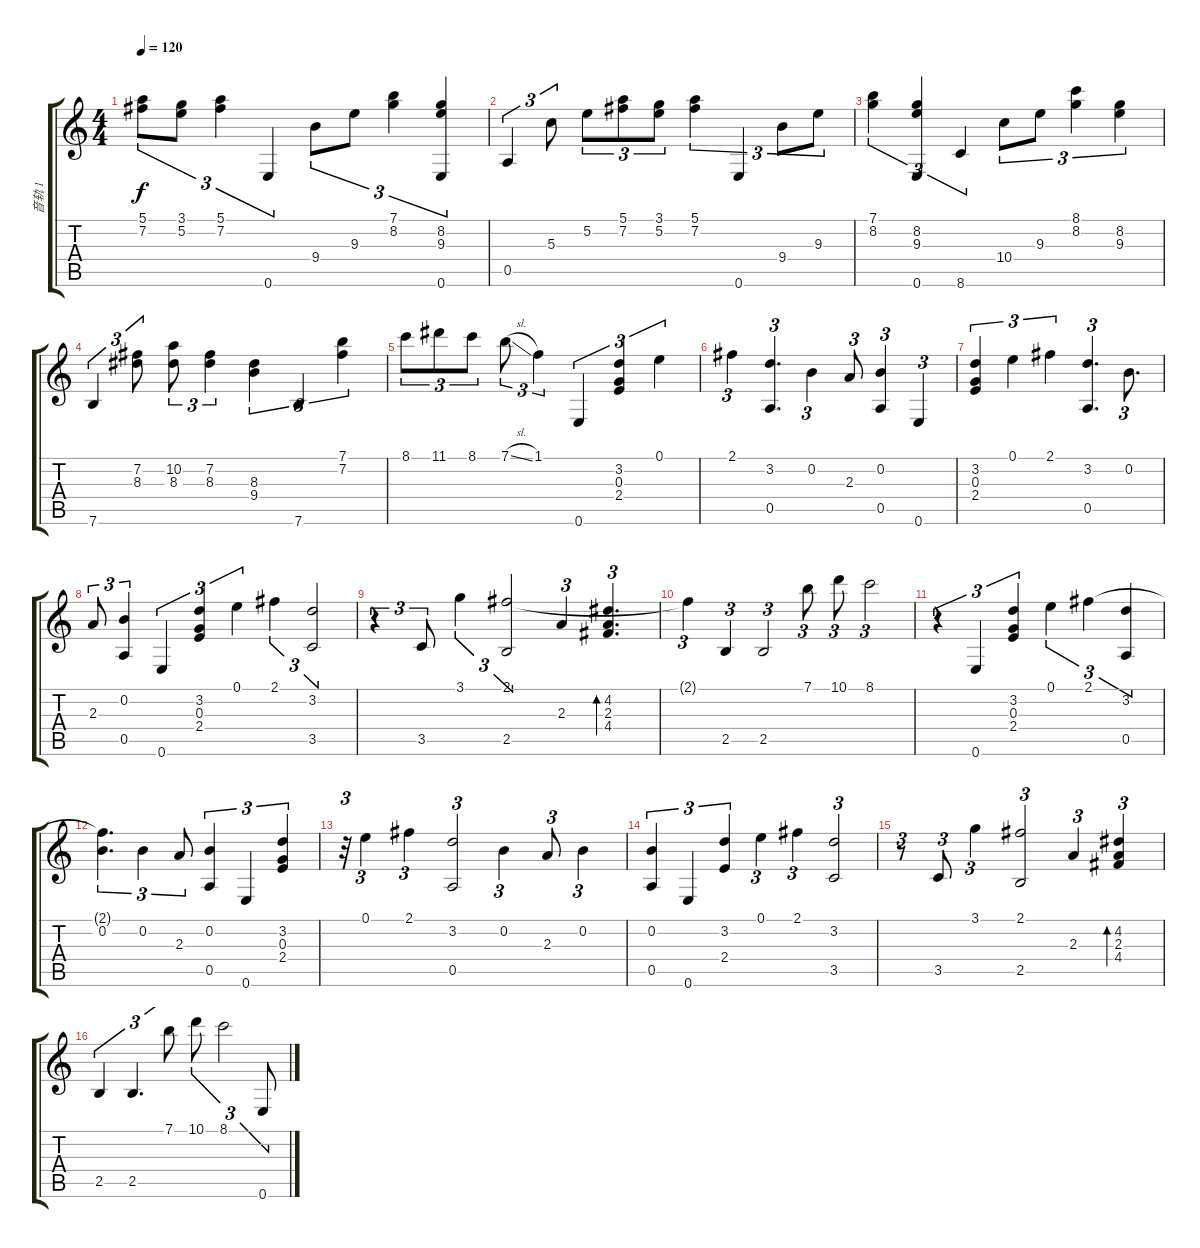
\track ("音轨 1" "音轨 1") {instrument acousticguitarsteel}
\staff {score tabs}
\tuning (E4 B3 G3 D3 A2 E2) {hide}
\ts (4 4)
\tempo 120
\clef g2
\ks c
(5.1 7.2).8{tu (3 2) dy f} (3.1 5.2).8{tu (3 2)} (5.1 7.2).4{tu (3 2)} 0.6.4{tu (3 2)} 9.4.8{tu (3 2)} 9.3.8{tu (3 2)} (7.1 8.2).4{tu (3 2)} (8.2 9.3 0.6).4{tu (3 2)} |
0.5.4{tu (3 2)} 5.3.8{tu (3 2)} 5.2.8{tu (3 2)} (5.1 7.2).8{tu (3 2)} (3.1 5.2).8{tu (3 2)} (5.1 7.2).4{tu (3 2)} 0.6.4{tu (3 2)} 9.4.8{tu (3 2)} 9.3.8{tu (3 2)} |
(7.1 8.2).4{tu (3 2)} (8.2 9.3 0.6).4{tu (3 2)} 8.6.4{tu (3 2)} 10.4.8{tu (3 2)} 9.3.8{tu (3 2)} (8.1 8.2).4{tu (3 2)} (8.2 9.3).4{tu (3 2)} |
7.6.4{tu (3 2)} (7.2 8.3).8{tu (3 2)} (10.2 8.3).8{tu (3 2)} (7.2 8.3).4{tu (3 2)} (8.3 9.4).4{tu (3 2)} 7.6.4{tu (3 2)} (7.1 7.2).4{tu (3 2)} |
8.1.8{tu (3 2)} 11.1.8{tu (3 2)} 8.1.8{tu (3 2)} 7.1{sl}.8{tu (3 2)} 1.1.4{tu (3 2)} 0.6.4{tu (3 2)} (3.2 0.3 2.4).4{tu (3 2)} 0.1.4{tu (3 2)} |
2.1.4{tu (3 2)} (3.2 0.5).4{d tu (3 2)} 0.2.4{tu (3 2)} 2.3.8{tu (3 2)} (0.2 0.5).4{tu (3 2)} 0.6.4{tu (3 2)} |
(3.2 0.3 2.4).4{tu (3 2)} 0.1.4{tu (3 2)} 2.1.4{tu (3 2)} (3.2 0.5).4{d tu (3 2)} 0.2.8{d tu (3 2)} |
2.3.8{tu (3 2)} (0.2 0.5).4{tu (3 2)} 0.6.4{tu (3 2)} (3.2 0.3 2.4).4{tu (3 2)} 0.1.4{tu (3 2)} 2.1.4{tu (3 2)} (3.2 3.5).2{tu (3 2)} |
r.4{tu (3 2)} 3.5.8{tu (3 2)} 3.1.4{tu (3 2)} (2.1 2.5).2{tu (3 2)} 2.3.4{tu (3 2)} (4.2 2.3 4.4).4{d tu (3 2) bd 480} |
2.1{t}.4{tu (3 2)} 2.5.4{tu (3 2)} 2.5.2{tu (3 2)} 7.1.8{tu (3 2)} 10.1.8{tu (3 2)} 8.1.2{tu (3 2)} |
r.4{tu (3 2)} 0.6.4{tu (3 2)} (3.2 0.3 2.4).4{tu (3 2)} 0.1.4{tu (3 2)} 2.1.4{tu (3 2)} (3.2 0.5).4{tu (3 2)} |
(2.1{t} 0.2).4{d tu (3 2)} 0.2.4{tu (3 2)} 2.3.8{tu (3 2)} (0.2 0.5).4{tu (3 2)} 0.6.4{tu (3 2)} (3.2 0.3 2.4).4{tu (3 2)} |
r.32{tu (3 2)} 0.1.4{tu (3 2)} 2.1.4{tu (3 2)} (3.2 0.5).2{tu (3 2)} 0.2.4{tu (3 2)} 2.3.8{tu (3 2)} 0.2.4{tu (3 2)} |
(0.2 0.5).4{tu (3 2)} 0.6.4{tu (3 2)} (3.2 2.4).4{tu (3 2)} 0.1.4{tu (3 2)} 2.1.4{tu (3 2)} (3.2 3.5).2{tu (3 2)} |
r.8{tu (3 2)} 3.5.8{tu (3 2)} 3.1.4{tu (3 2)} (2.1 2.5).2{tu (3 2)} 2.3.4{tu (3 2)} (4.2 2.3 4.4).4{tu (3 2) bd 480} |
2.5.4{tu (3 2)} 2.5.4{d tu (3 2)} 7.1.8{tu (3 2)} 10.1.8{tu (3 2)} 8.1.2{tu (3 2)} 0.6.8{tu (3 2)}
